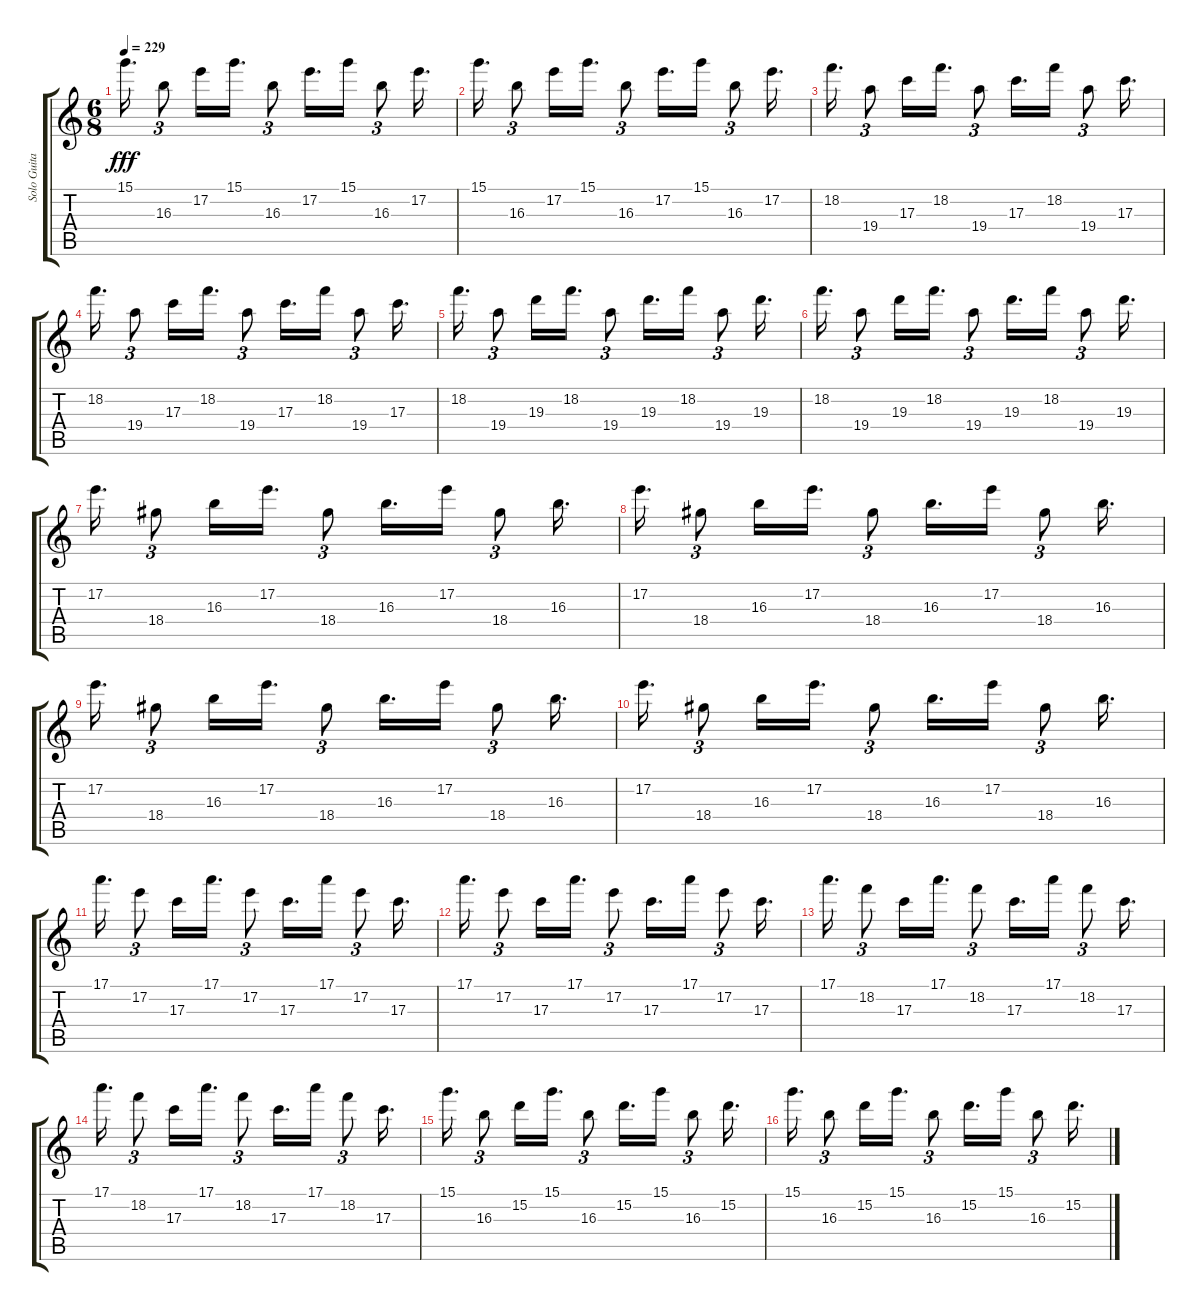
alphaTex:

\track ("Solo Guitar3" "Solo Guita") {instrument overdrivenguitar}
\staff {score tabs}
\tuning (E4 B3 G3 D3 A2 E2) {hide}
\ts (6 8)
\tempo 229
\clef g2
\ks c
15.1.16{d dy fff} 16.3.8{tu (3 2)} 17.2.16 15.1.16{d} 16.3.8{tu (3 2)} 17.2.16{d} 15.1.16 16.3.8{tu (3 2)} 17.2.16{d} |
15.1.16{d} 16.3.8{tu (3 2)} 17.2.16 15.1.16{d} 16.3.8{tu (3 2)} 17.2.16{d} 15.1.16 16.3.8{tu (3 2)} 17.2.16{d} |
18.2.16{d} 19.4.8{tu (3 2)} 17.3.16 18.2.16{d} 19.4.8{tu (3 2)} 17.3.16{d} 18.2.16 19.4.8{tu (3 2)} 17.3.16{d} |
18.2.16{d} 19.4.8{tu (3 2)} 17.3.16 18.2.16{d} 19.4.8{tu (3 2)} 17.3.16{d} 18.2.16 19.4.8{tu (3 2)} 17.3.16{d} |
18.2.16{d} 19.4.8{tu (3 2)} 19.3.16 18.2.16{d} 19.4.8{tu (3 2)} 19.3.16{d} 18.2.16 19.4.8{tu (3 2)} 19.3.16{d} |
18.2.16{d} 19.4.8{tu (3 2)} 19.3.16 18.2.16{d} 19.4.8{tu (3 2)} 19.3.16{d} 18.2.16 19.4.8{tu (3 2)} 19.3.16{d} |
17.2.16{d} 18.4.8{tu (3 2)} 16.3.16 17.2.16{d} 18.4.8{tu (3 2)} 16.3.16{d} 17.2.16 18.4.8{tu (3 2)} 16.3.16{d} |
17.2.16{d} 18.4.8{tu (3 2)} 16.3.16 17.2.16{d} 18.4.8{tu (3 2)} 16.3.16{d} 17.2.16 18.4.8{tu (3 2)} 16.3.16{d} |
17.2.16{d} 18.4.8{tu (3 2)} 16.3.16 17.2.16{d} 18.4.8{tu (3 2)} 16.3.16{d} 17.2.16 18.4.8{tu (3 2)} 16.3.16{d} |
17.2.16{d} 18.4.8{tu (3 2)} 16.3.16 17.2.16{d} 18.4.8{tu (3 2)} 16.3.16{d} 17.2.16 18.4.8{tu (3 2)} 16.3.16{d} |
17.1.16{d} 17.2.8{tu (3 2)} 17.3.16 17.1.16{d} 17.2.8{tu (3 2)} 17.3.16{d} 17.1.16 17.2.8{tu (3 2)} 17.3.16{d} |
17.1.16{d} 17.2.8{tu (3 2)} 17.3.16 17.1.16{d} 17.2.8{tu (3 2)} 17.3.16{d} 17.1.16 17.2.8{tu (3 2)} 17.3.16{d} |
17.1.16{d} 18.2.8{tu (3 2)} 17.3.16 17.1.16{d} 18.2.8{tu (3 2)} 17.3.16{d} 17.1.16 18.2.8{tu (3 2)} 17.3.16{d} |
17.1.16{d} 18.2.8{tu (3 2)} 17.3.16 17.1.16{d} 18.2.8{tu (3 2)} 17.3.16{d} 17.1.16 18.2.8{tu (3 2)} 17.3.16{d} |
15.1.16{d} 16.3.8{tu (3 2)} 15.2.16 15.1.16{d} 16.3.8{tu (3 2)} 15.2.16{d} 15.1.16 16.3.8{tu (3 2)} 15.2.16{d} |
15.1.16{d} 16.3.8{tu (3 2)} 15.2.16 15.1.16{d} 16.3.8{tu (3 2)} 15.2.16{d} 15.1.16 16.3.8{tu (3 2)} 15.2.16{d}
